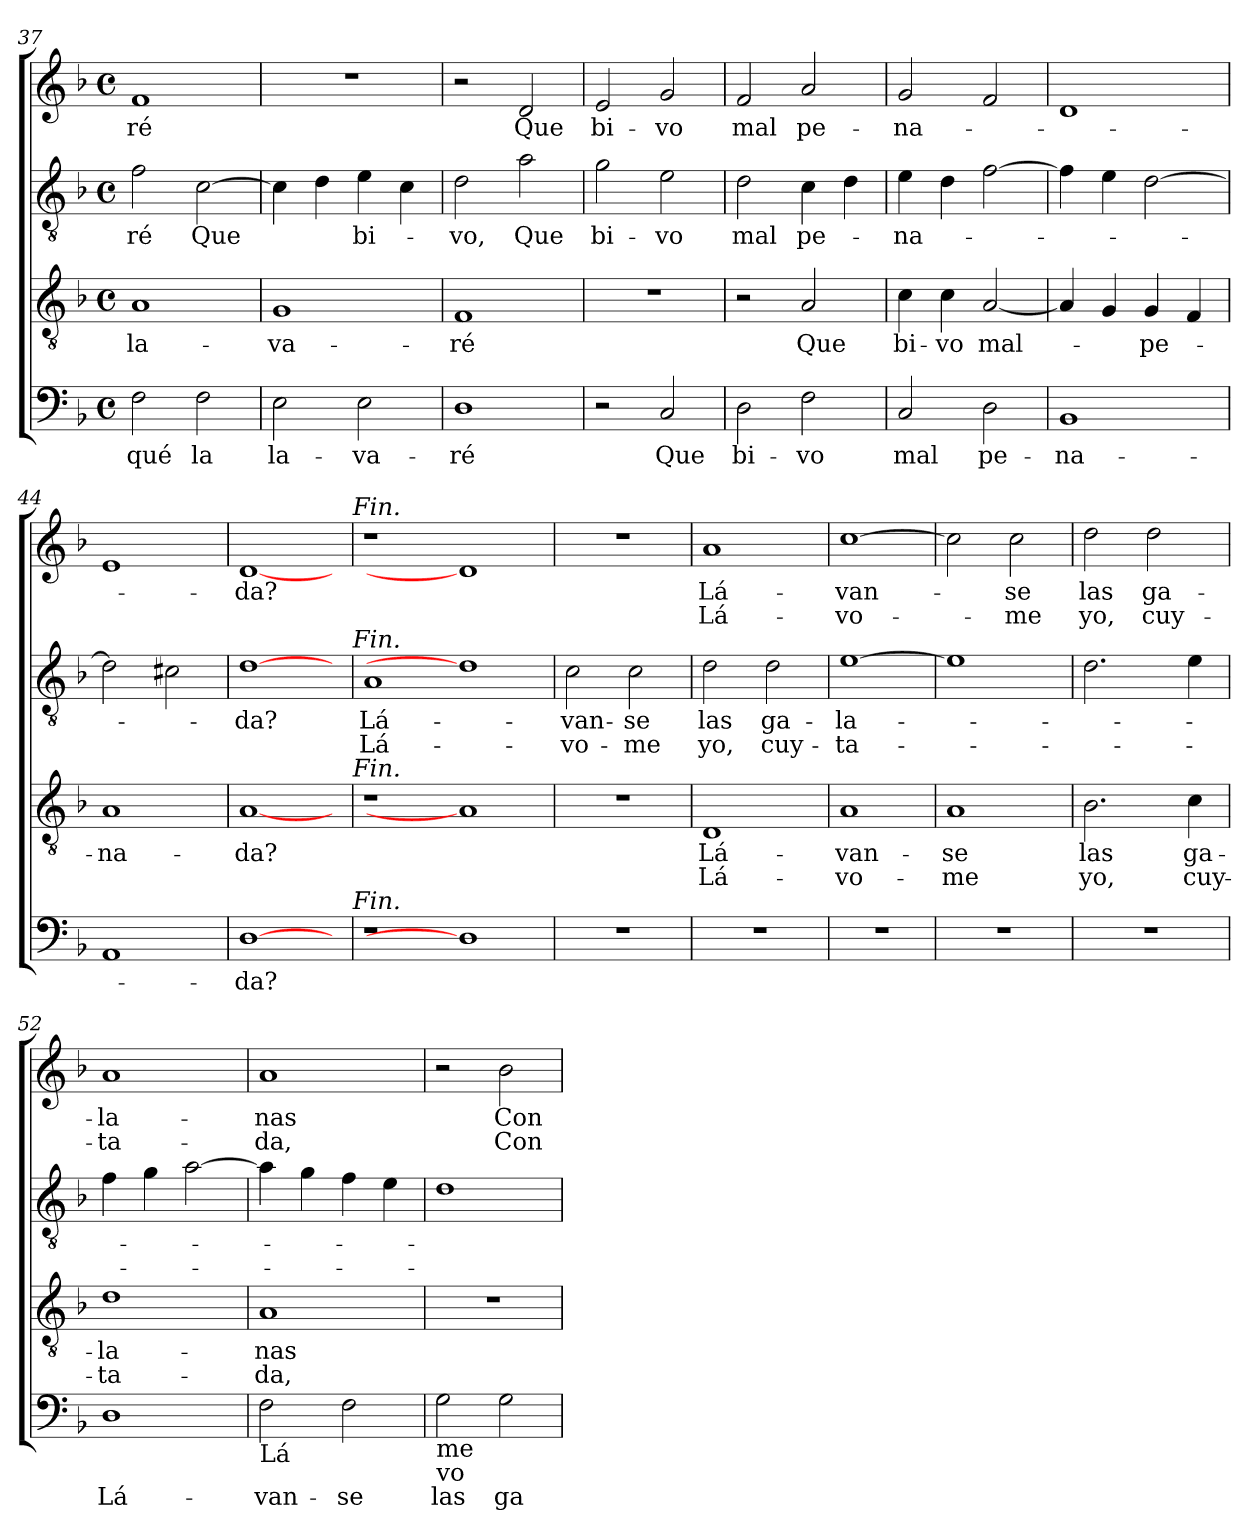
**kern	**text	**kern	**text	**text	**kern	**text	**text	**kern	**text	**text
*part4	*part4	*part3	*part3	*part3	*part2	*part2	*part2	*part1	*part1	*part1
*staff4	*staff4	*staff3	*staff3	*staff3	*staff2	*staff2	*staff2	*staff1	*staff1	*staff1
*clefF4	*	*clefGv2	*	*	*clefGv2	*	*	*clefG2	*	*
*k[b-]	*	*k[b-]	*	*	*k[b-]	*	*	*k[b-]	*	*
*F:	*	*F:	*	*	*F:	*	*	*F:	*	*
*M4/4	*	*M4/4	*	*	*M4/4	*	*	*M4/4	*	*
*met(c)	*	*met(c)	*	*	*met(c)	*	*	*met(c)	*	*
=37	=37	=37	=37	=37	=37	=37	=37	=37	=37	=37
!	!LO:LY:b	!	!LO:LY:b	!	!	!LO:LY:b	!	!	!LO:LY:b	!
2F\	qué	1A	la-	.	2f\	-ré	.	1f	-ré	.
!	!LO:LY:b	!	!	!	!	!LO:LY:b	!	!	!	!
2F\	la	.	.	.	[>2c\	Que	.	.	.	.
=38	=38	=38	=38	=38	=38	=38	=38	=38	=38	=38
!	!LO:LY:b	!	!LO:LY:b	!	!	!	!	!	!	!
2E\	la-	1G	-va-	.	4c\]	.	.	1r	.	.
.	.	.	.	.	4d\	.	.	.	.	.
!	!LO:LY:b	!	!	!	!	!LO:LY:b	!	!	!	!
2E\	-va-	.	.	.	4e\	bi-	.	.	.	.
.	.	.	.	.	4c\	.	.	.	.	.
!!LO:PB:g=z
=39	=39	=39	=39	=39	=39	=39	=39	=39	=39	=39
!	!LO:LY:b	!	!LO:LY:b	!	!	!LO:LY:b	!	!	!	!
1D	-ré	1F	-ré	.	2d\	-vo,	.	2r	.	.
!	!	!	!	!	!	!LO:LY:b	!	!	!LO:LY:b	!
.	.	.	.	.	2a\	Que	.	2d/	Que	.
=40	=40	=40	=40	=40	=40	=40	=40	=40	=40	=40
!	!	!	!	!	!	!LO:LY:b	!	!	!LO:LY:b	!
2r	.	1r	.	.	2g\	bi-	.	2e/	bi-	.
!	!LO:LY:b	!	!	!	!	!LO:LY:b	!	!	!LO:LY:b	!
2C/	Que	.	.	.	2e\	-vo	.	2g/	-vo	.
=41	=41	=41	=41	=41	=41	=41	=41	=41	=41	=41
!	!LO:LY:b	!	!	!	!	!LO:LY:b	!	!	!LO:LY:b	!
2D\	bi-	2r	.	.	2d\	mal	.	2f/	mal	.
!	!LO:LY:b	!	!LO:LY:b	!	!	!LO:LY:b	!	!	!LO:LY:b	!
2F\	-vo	2A/	Que	.	4c\	pe-	.	2a/	pe-	.
.	.	.	.	.	4d\	.	.	.	.	.
=42	=42	=42	=42	=42	=42	=42	=42	=42	=42	=42
!	!LO:LY:b	!	!LO:LY:b	!	!	!LO:LY:b	!	!	!LO:LY:b	!
2C/	mal	4c\	bi-	.	4e\	-na-	.	2g/	-na-	.
!	!	!	!LO:LY:b	!	!	!	!	!	!	!
.	.	4c\	-vo	.	4d\	.	.	.	.	.
!	!LO:LY:b	!	!LO:LY:b	!	!	!	!	!	!	!
2D\	pe-	[<2A/	mal-	.	[>2f\	.	.	2f/	.	.
=43	=43	=43	=43	=43	=43	=43	=43	=43	=43	=43
!	!LO:LY:b	!	!	!	!	!	!	!	!	!
1BB-	-na-	4A/]	.	.	4f\]	.	.	1d	.	.
.	.	4G/	.	.	4e\	.	.	.	.	.
!	!	!	!LO:LY:b	!	!	!	!	!	!	!
.	.	4G/	-pe-	.	[>2d\	.	.	.	.	.
.	.	4F/	.	.	.	.	.	.	.	.
=44	=44	=44	=44	=44	=44	=44	=44	=44	=44	=44
!	!	!	!LO:LY:b	!	!	!	!	!	!	!
1AA	.	1A	-na-	.	2d\]	.	.	1e	.	.
.	.	.	.	.	2c#X\	.	.	.	.	.
=45	=45	=45	=45	=45	=45	=45	=45	=45	=45	=45
!	!LO:LY:b	!	!LO:LY:b	!	!	!LO:LY:b	!	!	!LO:LY:b	!
[1D	-da?	[1A	-da?	.	[1d	-da?	.	[1d	-da?	.
16ryy	.	16ryy	.	.	16ryy	.	.	16ryy	.	.
!	!	!	!	!	!	!	!	!LO:TX:a:i:t=Fin.	!	!
!	!	!	!	!	!LO:TX:a:i:t=Fin.	!	!	!	!	!
!	!	!LO:TX:a:i:t=Fin.	!	!	!	!	!	!	!	!
!LO:TX:a:i:t=Fin.	!	!	!	!	!	!	!	!	!	!
!!LO:PB:g=z
=46!	=46!	=46!	=46!	=46!	=46!	=46!	=46!	=46!	=46!	=46!
!	!	!	!	!	!	!LO:LY:b	!LO:LY:b	!	!	!
1r	.	1r	.	.	1A	Lá-	Lá-	1r	.	.
1D]	.	1A]	.	.	1d]	.	.	1d]	.	.
=47	=47	=47	=47	=47	=47	=47	=47	=47	=47	=47
!	!	!	!	!	!	!LO:LY:b	!LO:LY:b	!	!	!
1r	.	1r	.	.	2c\	-van-	-vo-	1r	.	.
!	!	!	!	!	!	!LO:LY:b	!LO:LY:b	!	!	!
.	.	.	.	.	2c\	-se	-me	.	.	.
=48	=48	=48	=48	=48	=48	=48	=48	=48	=48	=48
!	!	!	!LO:LY:b	!LO:LY:b	!	!LO:LY:b	!LO:LY:b	!	!LO:LY:b	!LO:LY:b
1r	.	1D	Lá-	Lá-	2d\	las	yo,	1a	Lá-	Lá-
!	!	!	!	!	!	!LO:LY:b	!LO:LY:b	!	!	!
.	.	.	.	.	2d\	ga-	cuy-	.	.	.
=49	=49	=49	=49	=49	=49	=49	=49	=49	=49	=49
!	!	!	!LO:LY:b	!LO:LY:b	!	!LO:LY:b	!LO:LY:b	!	!LO:LY:b	!LO:LY:b
1r	.	1A	-van-	-vo-	[>1e	-la-	-ta-	[>1cc	-van-	-vo-
=50	=50	=50	=50	=50	=50	=50	=50	=50	=50	=50
!	!	!	!LO:LY:b	!LO:LY:b	!	!	!	!	!	!
1r	.	1A	-se	-me	1e]	.	.	2cc\]	.	.
!	!	!	!	!	!	!	!	!	!LO:LY:b	!LO:LY:b
.	.	.	.	.	.	.	.	2cc\	-se	-me
=51	=51	=51	=51	=51	=51	=51	=51	=51	=51	=51
!	!	!	!LO:LY:b	!LO:LY:b	!	!	!	!	!LO:LY:b	!LO:LY:b
1r	.	2.B-\	las	yo,	2.d\	.	.	2dd\	las	yo,
!	!	!	!	!	!	!	!	!	!LO:LY:b	!LO:LY:b
.	.	.	.	.	.	.	.	2dd\	ga-	cuy-
!	!	!	!LO:LY:b	!LO:LY:b	!	!	!	!	!	!
.	.	4c\	ga-	cuy-	4e\	.	.	.	.	.
=52	=52	=52	=52	=52	=52	=52	=52	=52	=52	=52
!	!LO:LY:b	!	!LO:LY:b	!LO:LY:b	!	!	!	!	!LO:LY:b	!LO:LY:b
1D	Lá-	1d	-la-	-ta-	4f\	.	.	1a	-la-	-ta-
.	.	.	.	.	4g\	.	.	.	.	.
.	.	.	.	.	[>2a\	.	.	.	.	.
=53	=53	=53	=53	=53	=53	=53	=53	=53	=53	=53
!LO:TX:b:t=Lá	!	!	!	!	!	!	!	!	!	!
!	!LO:LY:b	!	!LO:LY:b	!LO:LY:b	!	!	!	!	!LO:LY:b	!LO:LY:b
2F\	-van-	1A	-nas	-da,	4a\]	.	.	1a	-nas	-da,
.	.	.	.	.	4g\	.	.	.	.	.
!	!LO:LY:b	!	!	!	!	!	!	!	!	!
2F\	-se	.	.	.	4f\	.	.	.	.	.
.	.	.	.	.	4e\	.	.	.	.	.
!!LO:LB:g=z
=54	=54	=54	=54	=54	=54	=54	=54	=54	=54	=54
!LO:TX:b:t=me	!	!	!	!	!	!	!	!	!	!
!LO:TX:b:t=vo	!	!	!	!	!	!	!	!	!	!
!	!LO:LY:b	!	!	!	!	!	!	!	!	!
2G\	las	1r	.	.	1d	.	.	2r	.	.
!	!LO:LY:b	!	!	!	!	!	!	!	!LO:LY:b	!LO:LY:b
2G\	ga-	.	.	.	.	.	.	2b-\	Con	Con
=	=	=	=	=	=	=	=	=	=	=
*-	*-	*-	*-	*-	*-	*-	*-	*-	*-	*-
